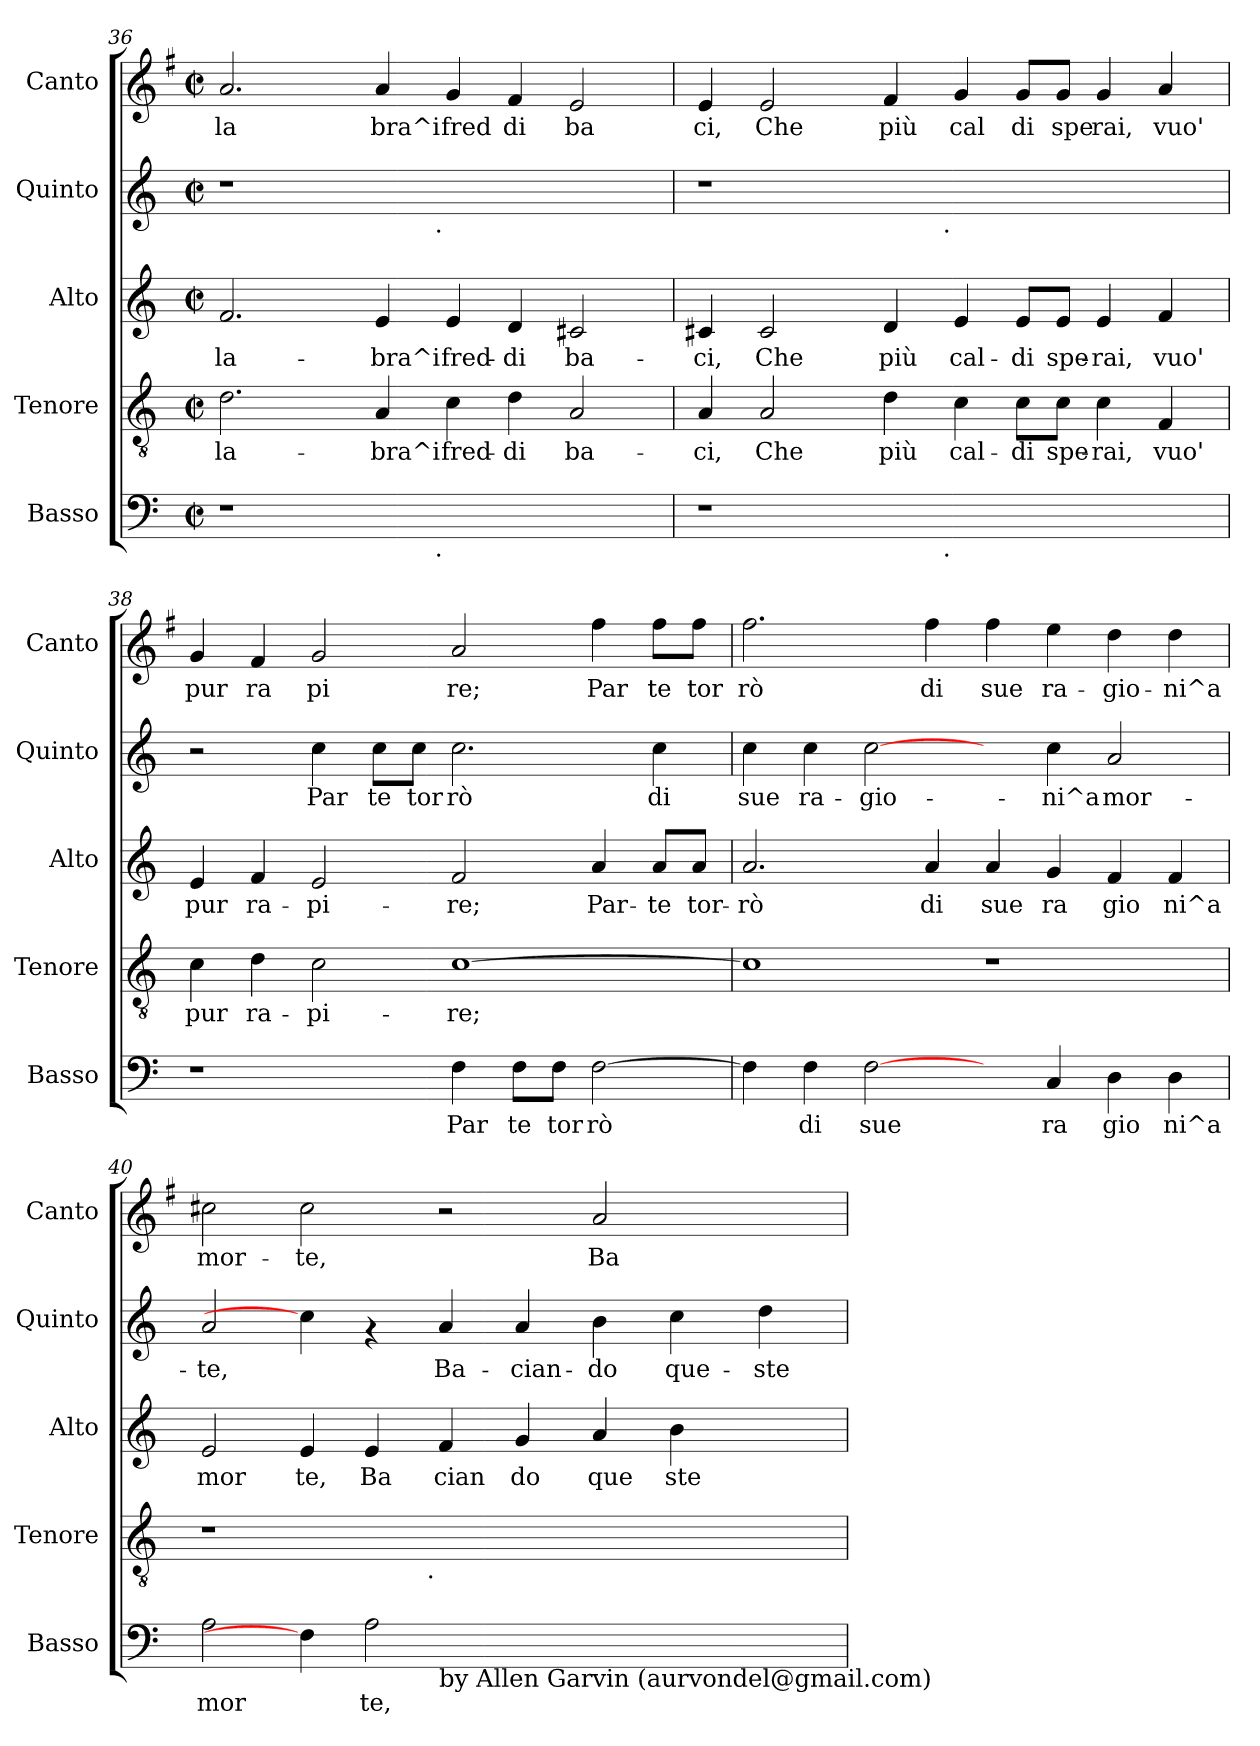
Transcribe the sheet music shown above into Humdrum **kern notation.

**kern	**text	**kern	**text	**kern	**text	**kern	**text	**kern	**text
*part5	*part5	*part4	*part4	*part3	*part3	*part2	*part2	*part1	*part1
*staff5	*staff5	*staff4	*staff4	*staff3	*staff3	*staff2	*staff2	*staff1	*staff1
*I"Basso	*	*I"Tenore	*	*I"Alto	*	*I"Quinto	*	*I"Canto	*
*I'Basso	*	*I'Tenore	*	*I'Alto	*	*I'Quinto	*	*I'Canto	*
*clefF4	*	*clefGv2	*	*clefG2	*	*clefG2	*	*clefG2	*
*	*	*	*	*	*	*	*	*ITrd-3c-5	*
*k[]	*	*k[]	*	*k[]	*	*k[]	*	*k[]	*
*C:	*	*C:	*	*C:	*	*C:	*	*C:	*
*M2/2	*	*M2/2	*	*M2/2	*	*M2/2	*	*M2/2	*
*met(c|)	*	*met(c|)	*	*met(c|)	*	*met(c|)	*	*met(c|)	*
=36	=36	=36	=36	=36	=36	=36	=36	=36	=36
!	!	!	!LO:LY:b	!	!LO:LY:b:cj	!	!	!	!LO:LY:b:cj
*^	*	*	*	*	*	*^	*	*	*
1r	2ryy	.	2.d\	la-	2.f/	la-	1r	2ryy	.	2.dd/	la
.	4ryy	.	.	.	.	.	.	4ryy	.	.	.
!	!	!	!	!LO:LY:b	!	!LO:LY:b:cj	!	!	!	!	!LO:LY:b:cj
.	8...ryy	.	4A/	-bra^i	4e/	-bra^i	.	8...ryy	.	4dd/	bra^i
!	!	!	!	!	!	!	!	!LO:TX:b:t=.	!	!	!
!	!LO:TX:b:t=.	!	!	!	!	!	!	!	!	!	!
.	1ryy	.	.	.	.	.	.	1ryy	.	.	.
!	!	!	!	!LO:LY:b	!	!LO:LY:b:cj	!	!	!	!	!LO:LY:b:cj
1ryy	.	.	4c\	fred-	4e/	fred-	1ryy	.	.	4cc/	fred
!	!	!	!	!LO:LY:b	!	!LO:LY:b:cj	!	!	!	!	!LO:LY:b:cj
.	.	.	4d\	-di	4d/	-di	.	.	.	4b/	di
!	!	!	!	!LO:LY:b	!	!LO:LY:b:cj	!	!	!	!	!LO:LY:b:cj
.	.	.	2A/	ba-	2c#X/	ba-	.	.	.	2a/	ba
.	64ryy	.	.	.	.	.	.	64ryy	.	.	.
=37	=37	=37	=37	=37	=37	=37	=37	=37	=37	=37	=37
!	!	!	!	!LO:LY:b	!	!LO:LY:b:cj	!	!	!	!	!LO:LY:b:cj
1r	2ryy	.	4A/	-ci,	4c#X/	-ci,	1r	2ryy	.	4a/	ci,
!	!	!	!	!LO:LY:b	!	!LO:LY:b:cj	!	!	!	!	!LO:LY:b:cj
.	.	.	2A/	Che	2c#/	Che	.	.	.	2a/	Che
.	4ryy	.	.	.	.	.	.	4ryy	.	.	.
!	!	!	!	!LO:LY:b	!	!LO:LY:b:cj	!	!	!	!	!LO:LY:b:cj
.	8...ryy	.	4d\	più	4d/	più	.	8...ryy	.	4b/	più
!	!	!	!	!	!	!	!	!LO:TX:b:t=.	!	!	!
!	!LO:TX:b:t=.	!	!	!	!	!	!	!	!	!	!
.	1ryy	.	.	.	.	.	.	1ryy	.	.	.
!	!	!	!	!LO:LY:b	!	!LO:LY:b:cj	!	!	!	!	!LO:LY:b:cj
1ryy	.	.	4c\	cal-	4e/	cal-	1ryy	.	.	4cc/	cal
!	!	!	!	!LO:LY:b	!	!LO:LY:b:cj	!	!	!	!	!LO:LY:b:cj
.	.	.	8c\L	-di	8e/L	-di	.	.	.	8cc/L	di
!	!	!	!	!LO:LY:b	!	!LO:LY:b:cj	!	!	!	!	!LO:LY:b:cj
.	.	.	8c\J	spe-	8e/J	spe-	.	.	.	8cc/J	spe
!	!	!	!	!LO:LY:b	!	!LO:LY:b:cj	!	!	!	!	!LO:LY:b:cj
.	.	.	4c\	-rai,	4e/	-rai,	.	.	.	4cc/	rai,
!	!	!	!	!LO:LY:b	!	!LO:LY:b:cj	!	!	!	!	!LO:LY:b:cj
.	.	.	4F/	vuo'	4f/	vuo'	.	.	.	4dd/	vuo'
.	64ryy	.	.	.	.	.	.	64ryy	.	.	.
=38	=38	=38	=38	=38	=38	=38	=38	=38	=38	=38	=38
!	!	!	!	!LO:LY:b	!	!LO:LY:b:cj	!	!	!	!	!LO:LY:b:cj
*v	*v	*	*	*	*	*	*v	*v	*	*	*
1r	.	4c\	pur	4e/	pur	2r	.	4cc/	pur
!	!	!	!LO:LY:b	!	!LO:LY:b:cj	!	!	!	!LO:LY:b:cj
.	.	4d\	ra-	4f/	ra-	.	.	4b/	ra
!	!	!	!LO:LY:b	!	!LO:LY:b:cj	!	!LO:LY:b:cj	!	!LO:LY:b:cj
.	.	2c\	-pi-	2e/	-pi-	4cc\	Par	2cc/	pi
!	!	!	!	!	!	!	!LO:LY:b:cj	!	!
.	.	.	.	.	.	8cc\L	te	.	.
!	!	!	!	!	!	!	!LO:LY:b:cj	!	!
.	.	.	.	.	.	8cc\J	tor	.	.
!	!LO:LY:b:cj	!	!LO:LY:b	!	!LO:LY:b:cj	!	!LO:LY:b:cj	!	!LO:LY:b:cj
4F\	Par	[<1c	-re;	2f/	-re;	2.cc\	rò	2dd/	re;
!	!LO:LY:b:cj	!	!	!	!	!	!	!	!
8F\L	te	.	.	.	.	.	.	.	.
!	!LO:LY:b:cj	!	!	!	!	!	!	!	!
8F\J	tor	.	.	.	.	.	.	.	.
!	!LO:LY:b:cj	!	!	!	!LO:LY:b:cj	!	!	!	!LO:LY:b:cj
[<2F\	rò	.	.	4a/	Par-	.	.	4bb\	Par
!	!	!	!	!	!LO:LY:b:cj	!	!LO:LY:b:cj	!	!LO:LY:b:cj
.	.	.	.	8a/L	-te	4cc\	di	8bb\L	te
!	!	!	!	!	!LO:LY:b:cj	!	!	!	!LO:LY:b:cj
.	.	.	.	8a/J	tor-	.	.	8bb\J	tor
!!LO:PB:g=z
=39	=39	=39	=39	=39	=39	=39	=39	=39	=39
!	!LO:LY:b:cj	!	!LO:LY:b	!	!LO:LY:b:cj	!	!LO:LY:b:cj	!	!LO:LY:b:cj
4F\]	.	1c]	.	2.a/	-rò	4cc\	sue	2.bb\	rò
!	!LO:LY:b:cj	!	!	!	!	!	!LO:LY:b:cj	!	!
4F\	di	.	.	.	.	4cc\	ra-	.	.
!	!LO:LY:b:cj	!	!	!	!	!	!LO:LY:b:cj	!	!
[2F\	sue	.	.	.	.	[2cc\	-gio-	.	.
!	!	!	!	!	!LO:LY:b:cj	!	!	!	!LO:LY:b:cj
.	.	.	.	4a/	di	.	.	4bb\	di
!	!	!	!	!	!LO:LY:b:cj	!	!	!	!LO:LY:b:cj
4ryy	.	1r	.	4a/	sue	4ryy	.	4bb\	sue
!	!LO:LY:b:cj	!	!	!	!LO:LY:b:cj	!	!LO:LY:b:cj	!	!LO:LY:b:cj
4C/	ra	.	.	4g/	ra	4cc\	-ni^a	4aa\	ra-
!	!LO:LY:b:cj	!	!	!	!LO:LY:b:cj	!	!LO:LY:b:cj	!	!LO:LY:b:cj
4D\	gio	.	.	4f/	gio	2a/	mor-	4gg\	-gio-
!	!LO:LY:b:cj	!	!	!	!LO:LY:b:cj	!	!	!	!LO:LY:b:cj
4D\	ni^a	.	.	4f/	ni^a	.	.	4gg\	-ni^a
=40	=40	=40	=40	=40	=40	=40	=40	=40	=40
!LO:TX:b:t=Typeset	!	!	!	!	!	!	!	!	!
!	!LO:LY:b:cj	!	!	!	!LO:LY:b:cj	!	!LO:LY:b:cj	!	!LO:LY:b:cj
*^	*	*^	*	*	*	*	*	*	*
2A\	1ryy	mor	1r	2ryy	.	2e/	mor	2a/	-te,	2ff#X\	mor-
!	!	!	!	!	!	!	!LO:LY:b:cj	!	!	!	!LO:LY:b:cj
4F\]	.	.	.	4ryy	.	4e/	te,	4cc\]	.	2ff#\	-te,
!	!	!LO:LY:b:cj	!	!	!	!	!LO:LY:b:cj	!	!	!	!
2A\	.	te,	.	8...ryy	.	4e/	Ba	4rf	.	.	.
!	!	!	!	!LO:TX:b:t=.	!	!	!	!	!	!	!
.	.	.	.	1ryy	.	.	.	.	.	.	.
!	!LO:TX:b:t=by Allen Garvin (aurvondel@gmail.com)	!	!	!	!	!	!	!	!	!	!
!	!	!	!	!	!	!	!LO:LY:b:cj	!	!LO:LY:b:cj	!	!
.	1ryy	.	1ryy	.	.	4f/	cian	4a/	Ba-	2r	.
!	!	!	!	!	!	!	!LO:LY:b:cj	!	!LO:LY:b:cj	!	!
1ryy	.	.	.	.	.	4g/	do	4a/	-cian-	.	.
!	!	!	!	!	!	!	!LO:LY:b:cj	!	!LO:LY:b:cj	!	!LO:LY:b:cj
.	.	.	.	.	.	4a/	que	4b\	-do	2dd/	Ba-
!	!	!	!	!	!	!	!LO:LY:b:cj	!	!LO:LY:b:cj	!	!
.	.	.	.	.	.	4b\	ste	4cc\	que-	.	.
.	.	.	.	4ryy	.	.	.	.	.	.	.
!	!	!	!	!	!	!	!	!	!LO:LY:b:cj	!	!
.	4ryy	.	4ryy	.	.	4ryy	.	4dd\	-ste	4ryy	.
.	.	.	.	64ryy	.	.	.	.	.	.	.
*v	*v	*	*	*	*	*	*	*	*	*	*
*	*	*v	*v	*	*	*	*	*	*	*
=	=	=	=	=	=	=	=	=	=
*-	*-	*-	*-	*-	*-	*-	*-	*-	*-
